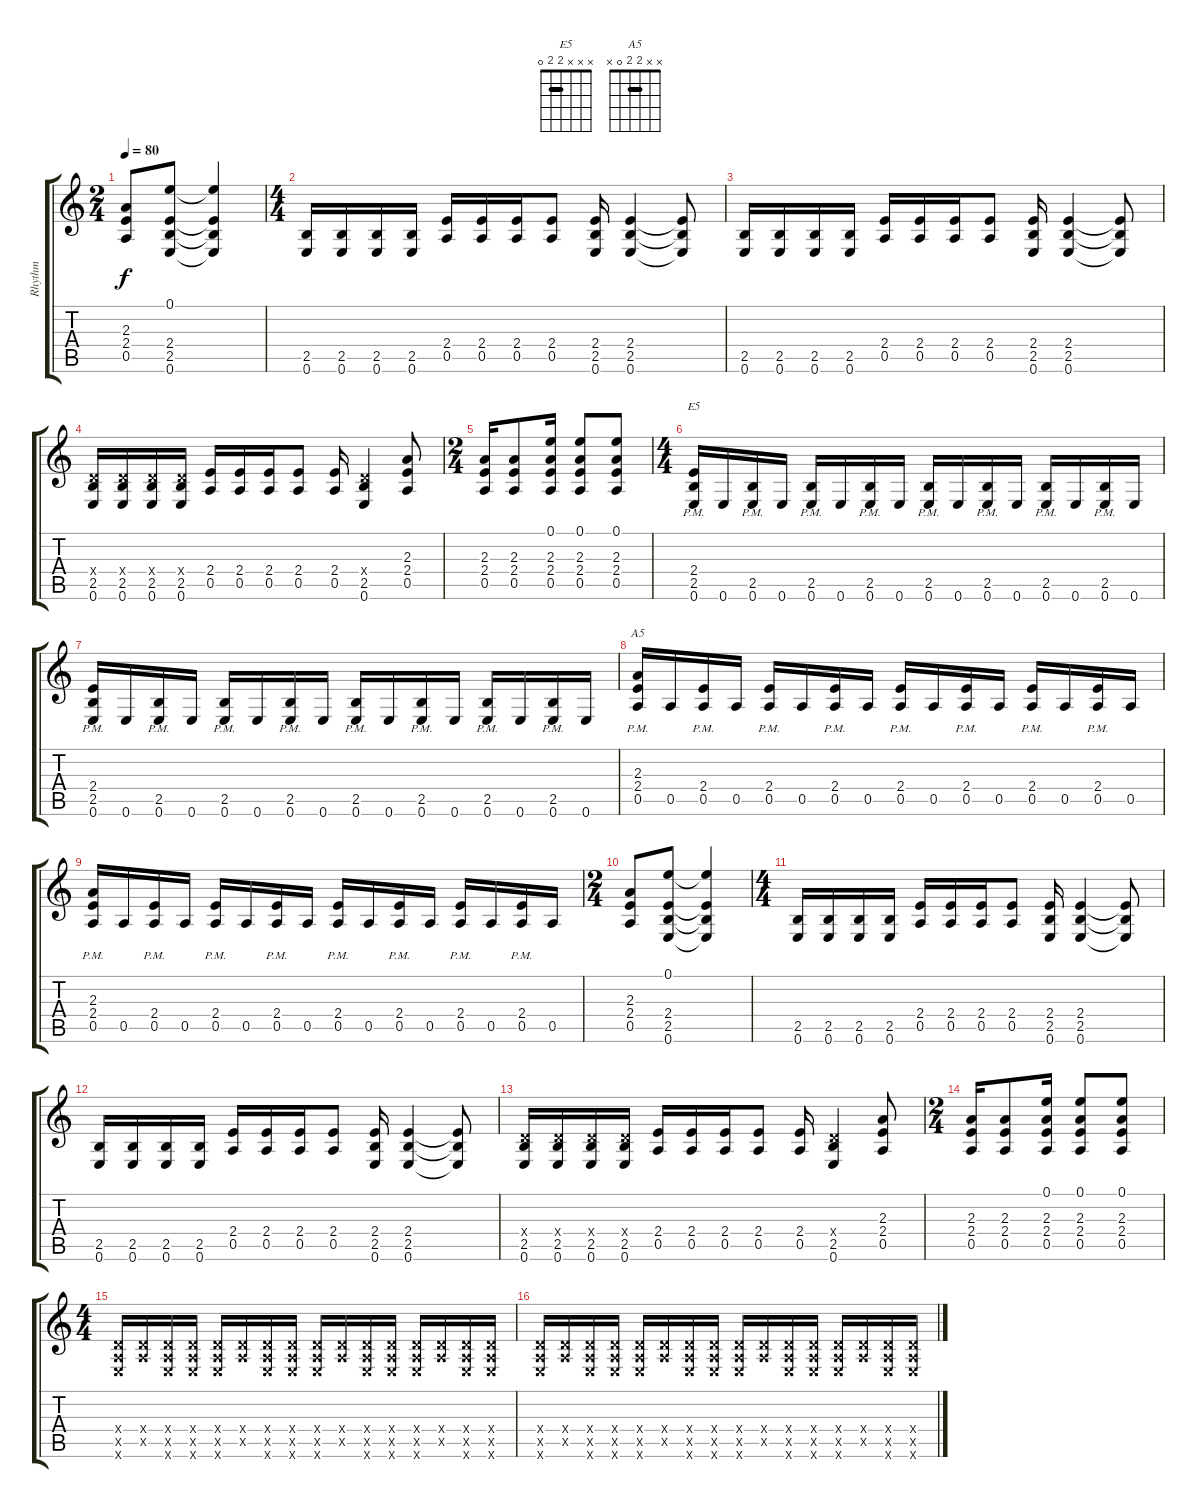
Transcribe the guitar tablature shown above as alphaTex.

\track ("Rhythm" "Rhythm") {instrument distortionguitar}
\staff {score tabs}
\tuning (E4 B3 G3 D3 A2 E2) {hide}
\chord ("E5" x x x 2 2 0) {barre 2}
\chord ("A5" x x 2 2 0 x) {barre 2}
\ts (2 4)
\tempo 80
\clef g2
\ks c
(2.3 2.4 0.5).8{dy f} (0.1 2.4 2.5 0.6).8 (0.1{t} 2.4{t} 2.5{t} 0.6{t}).4 |
\ts (4 4)
(2.5 0.6).16 (2.5 0.6).16 (2.5 0.6).16 (2.5 0.6).16 (2.4 0.5).16 (2.4 0.5).16 (2.4 0.5).16 (2.4 0.5).8 (2.4 2.5 0.6).16 (2.4 2.5 0.6).4 (2.4{t} 2.5{t} 0.6{t}).8 |
(2.5 0.6).16 (2.5 0.6).16 (2.5 0.6).16 (2.5 0.6).16 (2.4 0.5).16 (2.4 0.5).16 (2.4 0.5).16 (2.4 0.5).8 (2.4 2.5 0.6).16 (2.4 2.5 0.6).4 (2.4{t} 2.5{t} 0.6{t}).8 |
(0.4{x} 2.5 0.6).16 (0.4{x} 2.5 0.6).16 (0.4{x} 2.5 0.6).16 (0.4{x} 2.5 0.6).16 (2.4 0.5).16 (2.4 0.5).16 (2.4 0.5).16 (2.4 0.5).8 (2.4 0.5).16 (0.4{x} 2.5 0.6).4 (2.3 2.4 0.5).8 |
\ts (2 4)
(2.3 2.4 0.5).16 (2.3 2.4 0.5).8 (0.1 2.3 2.4 0.5).16 (0.1 2.3 2.4 0.5).8 (0.1 2.3 2.4 0.5).8 |
\ts (4 4)
(2.4 2.5{pm} 0.6).16{ch "E5"} 0.6.16 (2.5{pm} 0.6).16 0.6.16 (2.5{pm} 0.6).16 0.6.16 (2.5{pm} 0.6).16 0.6.16 (2.5{pm} 0.6).16 0.6.16 (2.5{pm} 0.6).16 0.6.16 (2.5{pm} 0.6).16 0.6.16 (2.5{pm} 0.6).16 0.6.16 |
(2.4 2.5{pm} 0.6).16 0.6.16 (2.5{pm} 0.6).16 0.6.16 (2.5{pm} 0.6).16 0.6.16 (2.5{pm} 0.6).16 0.6.16 (2.5{pm} 0.6).16 0.6.16 (2.5{pm} 0.6).16 0.6.16 (2.5{pm} 0.6).16 0.6.16 (2.5{pm} 0.6).16 0.6.16 |
(2.3 2.4 0.5{pm}).16{ch "A5"} 0.5.16 (2.4 0.5{pm}).16 0.5.16 (2.4 0.5{pm}).16 0.5.16 (2.4 0.5{pm}).16 0.5.16 (2.4 0.5{pm}).16 0.5.16 (2.4 0.5{pm}).16 0.5.16 (2.4 0.5{pm}).16 0.5.16 (2.4 0.5{pm}).16 0.5.16 |
(2.3 2.4 0.5{pm}).16 0.5.16 (2.4 0.5{pm}).16 0.5.16 (2.4 0.5{pm}).16 0.5.16 (2.4 0.5{pm}).16 0.5.16 (2.4 0.5{pm}).16 0.5.16 (2.4 0.5{pm}).16 0.5.16 (2.4 0.5{pm}).16 0.5.16 (2.4 0.5{pm}).16 0.5.16 |
\ts (2 4)
(2.3 2.4 0.5).8 (0.1 2.4 2.5 0.6).8 (0.1{t} 2.4{t} 2.5{t} 0.6{t}).4 |
\ts (4 4)
(2.5 0.6).16 (2.5 0.6).16 (2.5 0.6).16 (2.5 0.6).16 (2.4 0.5).16 (2.4 0.5).16 (2.4 0.5).16 (2.4 0.5).8 (2.4 2.5 0.6).16 (2.4 2.5 0.6).4 (2.4{t} 2.5{t} 0.6{t}).8 |
(2.5 0.6).16 (2.5 0.6).16 (2.5 0.6).16 (2.5 0.6).16 (2.4 0.5).16 (2.4 0.5).16 (2.4 0.5).16 (2.4 0.5).8 (2.4 2.5 0.6).16 (2.4 2.5 0.6).4 (2.4{t} 2.5{t} 0.6{t}).8 |
(0.4{x} 2.5 0.6).16 (0.4{x} 2.5 0.6).16 (0.4{x} 2.5 0.6).16 (0.4{x} 2.5 0.6).16 (2.4 0.5).16 (2.4 0.5).16 (2.4 0.5).16 (2.4 0.5).8 (2.4 0.5).16 (0.4{x} 2.5 0.6).4 (2.3 2.4 0.5).8 |
\ts (2 4)
(2.3 2.4 0.5).16 (2.3 2.4 0.5).8 (0.1 2.3 2.4 0.5).16 (0.1 2.3 2.4 0.5).8 (0.1 2.3 2.4 0.5).8 |
\ts (4 4)
(0.4{x} 0.5{x} 0.6{x}).16 (0.4{x} 0.5{x}).16 (0.4{x} 0.5{x} 0.6{x}).16 (0.4{x} 0.5{x} 0.6{x}).16 (0.4{x} 0.5{x} 0.6{x}).16 (0.4{x} 0.5{x}).16 (0.4{x} 0.5{x} 0.6{x}).16 (0.4{x} 0.5{x} 0.6{x}).16 (0.4{x} 0.5{x} 0.6{x}).16 (0.4{x} 0.5{x}).16 (0.4{x} 0.5{x} 0.6{x}).16 (0.4{x} 0.5{x} 0.6{x}).16 (0.4{x} 0.5{x} 0.6{x}).16 (0.4{x} 0.5{x}).16 (0.4{x} 0.5{x} 0.6{x}).16 (0.4{x} 0.5{x} 0.6{x}).16 |
(0.4{x} 0.5{x} 0.6{x}).16 (0.4{x} 0.5{x}).16 (0.4{x} 0.5{x} 0.6{x}).16 (0.4{x} 0.5{x} 0.6{x}).16 (0.4{x} 0.5{x} 0.6{x}).16 (0.4{x} 0.5{x}).16 (0.4{x} 0.5{x} 0.6{x}).16 (0.4{x} 0.5{x} 0.6{x}).16 (0.4{x} 0.5{x} 0.6{x}).16 (0.4{x} 0.5{x}).16 (0.4{x} 0.5{x} 0.6{x}).16 (0.4{x} 0.5{x} 0.6{x}).16 (0.4{x} 0.5{x} 0.6{x}).16 (0.4{x} 0.5{x}).16 (0.4{x} 0.5{x} 0.6{x}).16 (0.4{x} 0.5{x} 0.6{x}).16
